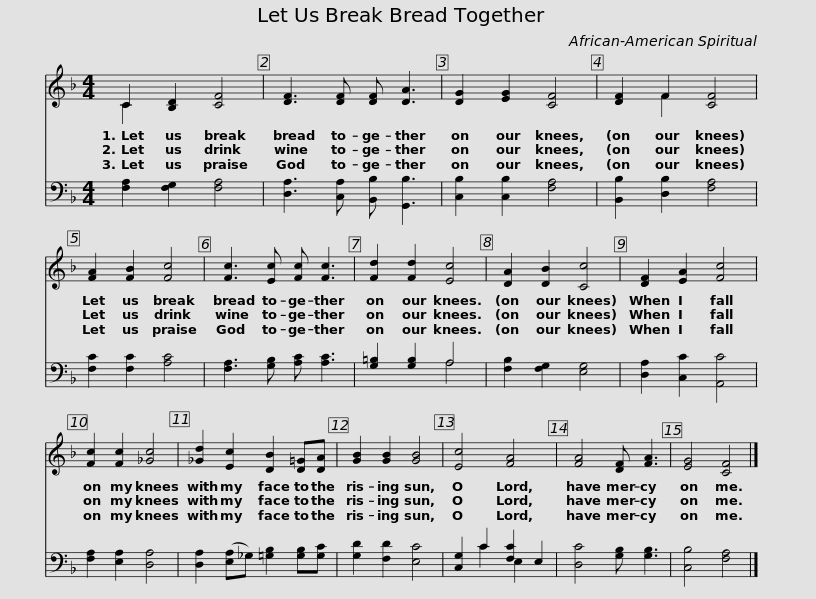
X:1
%%score ( 1 2 ) ( 3 4 )
L:1/8
M:4/4
I:linebreak $
K:F
V:1 treble
V:2 treble
V:3 bass
V:4 bass
V:1
 C2 [B,D]2 [CF]4 | [DF]3 [DF] [DF] [DA]3 | [DG]2 [EG]2 [CF]4 | [DF]2 F2 [CF]4 | [FA]2 [FB]2 [Fc]4 | %5
 [Fc]3 [Ec] [Fc] [Fc]3 |$ [Fd]2 [Fd]2 [Ec]4 | [DA]2 [DB]2 [Cc]4 | [DF]2 [EA]2 [Fc]4 | [Fc]2 [Fc]2 [_Gc]4 | %10
 [_Gd]2 [Ec]2 [DB]2 [D=G][DA] | [GB]2 [GB]2 [GB]4 |$ [Ec]4 [FA]4 | [FA]4 [DF] [FA]3 | [EG]4 [CF]4 |] %15
V:2
 C2 x6 | x8 | x8 | x2 F2 x4 | x8 | %5
 x8 |$ x8 | x8 | x8 | x8 | %10
 x8 | x8 |$ x8 | x8 | x8 |] %15
V:3
 [F,A,]2 [F,G,]2 [F,A,]4 | [D,A,]3 [C,A,] [B,,B,] [G,,B,]3 | [C,B,]2 [C,B,]2 [F,A,]4 | [B,,B,]2 [D,B,]2 [F,A,]4 | [F,C]2 [F,C]2 [A,C]4 | %5
 [F,A,]3 [G,B,] [A,C] [A,C]3 |$ [G,=B,]2 [G,B,]2 A,4 | [F,B,]2 [F,G,]2 [E,G,]4 | [D,A,]2 [C,C]2 [A,,C]4 | [F,A,]2 [E,A,]2 [D,A,]4 | %10
 [D,A,]2 ([E,A,]_G,) [=G,B,]2 [G,B,][G,C] | [G,D]2 [F,D]2 [E,C]4 |$ [C,G,]2 C2 [F,C]2 E,2 | [D,C]4 [G,B,] [G,B,]3 | [C,B,]4 [F,A,]4 |] %15
V:4
 x8 | x8 | x8 | x8 | x8 | %5
 x8 |$ x4 A,4 | x8 | x8 | x8 | %10
 x8 | x8 |$ x2 C2 E,2 x2 | x8 | x8 |] %15
